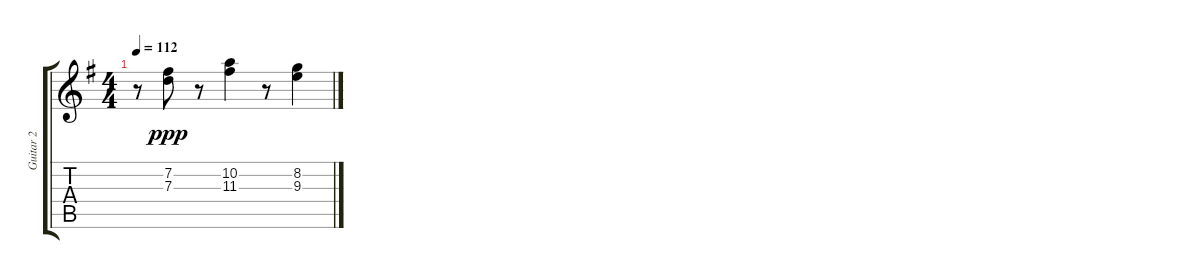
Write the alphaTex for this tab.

\track ("Guitar 2" "Guitar 2") {instrument overdrivenguitar}
\staff {score tabs}
\tuning (E4 B3 G3 D3 A2 E2) {hide}
\ts (4 4)
\tempo 112
\clef g2
\ks eminor
r.8{dy pp} (7.2 7.3).8{dy ppp} r.8 (10.2 11.3).4 r.8 (8.2 9.3).4
